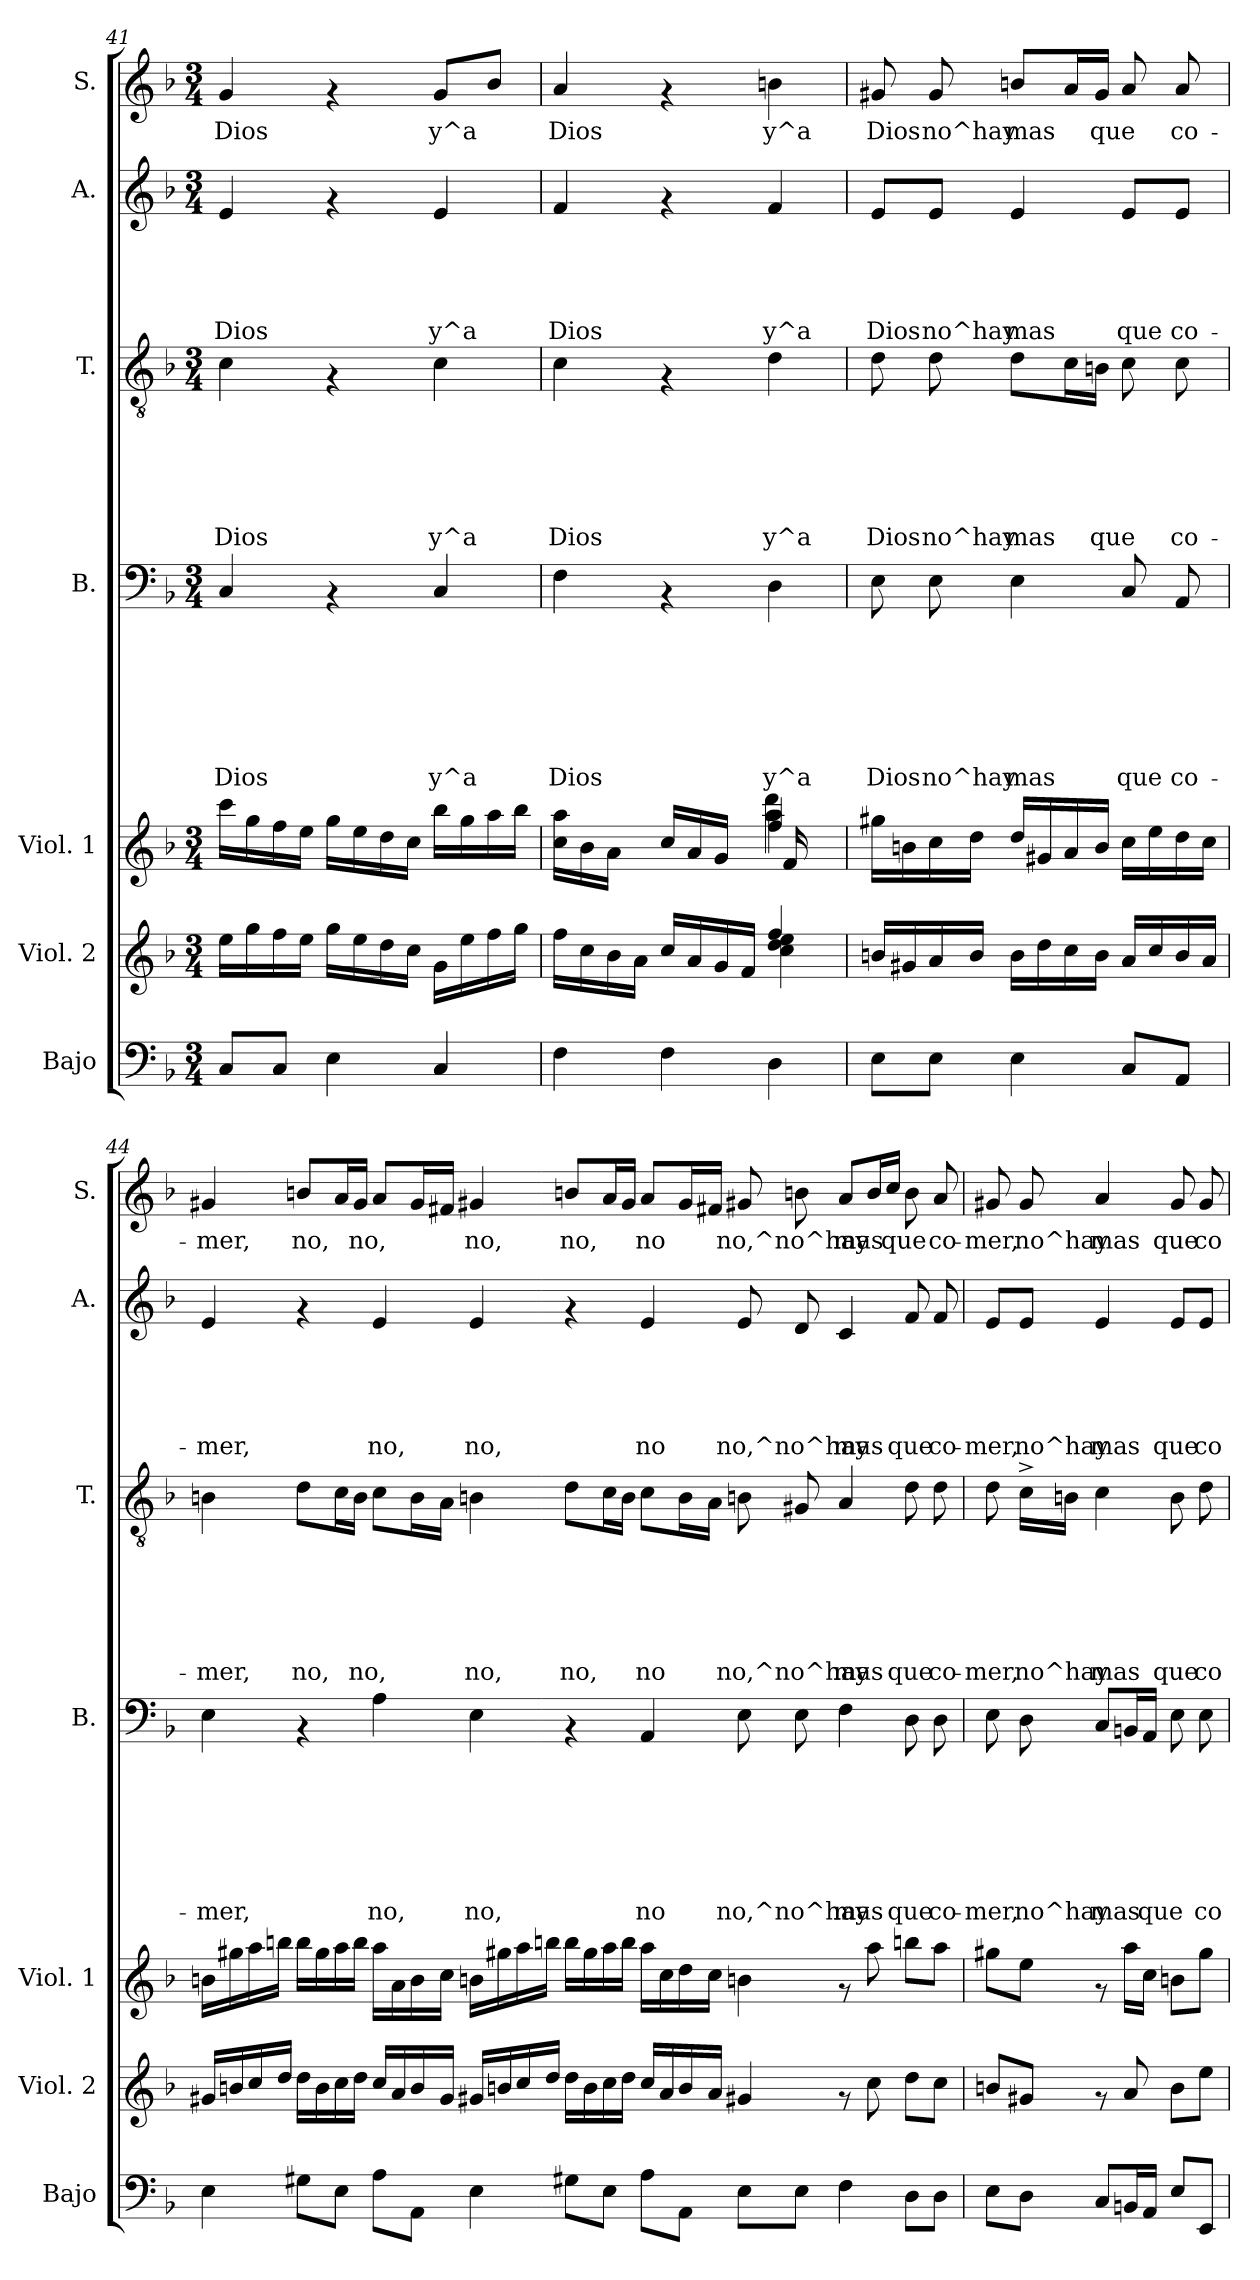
**kern	**kern	**kern	**kern	**text	**text	**text	**text	**text	**text	**text	**kern	**text	**text	**text	**text	**text	**text	**kern	**text	**text	**text	**text	**text	**kern	**text
*part7	*part6	*part5	*part4	*part4	*part4	*part4	*part4	*part4	*part4	*part4	*part3	*part3	*part3	*part3	*part3	*part3	*part3	*part2	*part2	*part2	*part2	*part2	*part2	*part1	*part1
*staff7	*staff6	*staff5	*staff4	*staff4	*staff4	*staff4	*staff4	*staff4	*staff4	*staff4	*staff3	*staff3	*staff3	*staff3	*staff3	*staff3	*staff3	*staff2	*staff2	*staff2	*staff2	*staff2	*staff2	*staff1	*staff1
*I"Bajo	*I"Viol. 2	*I"Viol. 1	*I"B.	*	*	*	*	*	*	*	*I"T.	*	*	*	*	*	*	*I"A.	*	*	*	*	*	*I"S.	*
*I'Bajo	*I'Viol. 2	*I'Viol. 1	*I'B.	*	*	*	*	*	*	*	*I'T.	*	*	*	*	*	*	*I'A.	*	*	*	*	*	*I'S.	*
*clefF4	*clefG2	*clefG2	*clefF4	*	*	*	*	*	*	*	*clefGv2	*	*	*	*	*	*	*clefG2	*	*	*	*	*	*clefG2	*
*ITrd7c12	*	*	*	*	*	*	*	*	*	*	*	*	*	*	*	*	*	*	*	*	*	*	*	*	*
*k[b-]	*k[b-]	*k[b-]	*k[b-]	*	*	*	*	*	*	*	*k[b-]	*	*	*	*	*	*	*k[b-]	*	*	*	*	*	*k[b-]	*
*F:	*F:	*F:	*F:	*	*	*	*	*	*	*	*F:	*	*	*	*	*	*	*F:	*	*	*	*	*	*F:	*
*M3/4	*M3/4	*M3/4	*M3/4	*	*	*	*	*	*	*	*M3/4	*	*	*	*	*	*	*M3/4	*	*	*	*	*	*M3/4	*
=41	=41	=41	=41	=41	=41	=41	=41	=41	=41	=41	=41	=41	=41	=41	=41	=41	=41	=41	=41	=41	=41	=41	=41	=41	=41
!	!	!	!	!	!	!	!	!	!	!LO:LY:b	!	!	!	!	!	!	!LO:LY:b	!	!	!	!	!	!LO:LY:b	!	!LO:LY:b
8CC/L	16ee\LL	16ccc\LL	4C/	.	.	.	.	.	.	Dios	4c\	.	.	.	.	.	Dios	4e/	.	.	.	.	Dios	4g/	Dios
.	16gg\	16gg\	.	.	.	.	.	.	.	.	.	.	.	.	.	.	.	.	.	.	.	.	.	.	.
8CC/J	16ff\	16ff\	.	.	.	.	.	.	.	.	.	.	.	.	.	.	.	.	.	.	.	.	.	.	.
.	16ee\JJ	16ee\JJ	.	.	.	.	.	.	.	.	.	.	.	.	.	.	.	.	.	.	.	.	.	.	.
4EE\	16gg\LL	16gg\LL	4rAA	.	.	.	.	.	.	.	4rF	.	.	.	.	.	.	4rf	.	.	.	.	.	4rf	.
.	16ee\	16ee\	.	.	.	.	.	.	.	.	.	.	.	.	.	.	.	.	.	.	.	.	.	.	.
.	16dd\	16dd\	.	.	.	.	.	.	.	.	.	.	.	.	.	.	.	.	.	.	.	.	.	.	.
.	16cc\JJ	16cc\JJ	.	.	.	.	.	.	.	.	.	.	.	.	.	.	.	.	.	.	.	.	.	.	.
!	!	!	!	!	!	!	!	!	!	!LO:LY:b	!	!	!	!	!	!	!LO:LY:b	!	!	!	!	!	!LO:LY:b	!	!LO:LY:b
4CC/	16g\LL	16bb-\LL	4C/	.	.	.	.	.	.	y^a	4c\	.	.	.	.	.	y^a	4e/	.	.	.	.	y^a	8g/L	y^a
.	16ee\	16gg\	.	.	.	.	.	.	.	.	.	.	.	.	.	.	.	.	.	.	.	.	.	.	.
.	16ff\	16aa\	.	.	.	.	.	.	.	.	.	.	.	.	.	.	.	.	.	.	.	.	.	8b-/J	.
.	16gg\JJ	16bb-\JJ	.	.	.	.	.	.	.	.	.	.	.	.	.	.	.	.	.	.	.	.	.	.	.
=42	=42	=42	=42	=42	=42	=42	=42	=42	=42	=42	=42	=42	=42	=42	=42	=42	=42	=42	=42	=42	=42	=42	=42	=42	=42
*	*^	*^	*	*	*	*	*	*	*	*	*	*	*	*	*	*	*	*	*	*	*	*	*	*	*
*	*	*	*	*^	*	*	*	*	*	*	*	*	*	*	*	*	*	*	*	*	*	*	*	*	*	*	*
*	*	*	*	*	*^	*	*	*	*	*	*	*	*	*	*	*	*	*	*	*	*	*	*	*	*	*	*	*
!	!	!	!	!	!	!	!	!	!	!	!	!	!	!LO:LY:b	!	!	!	!	!	!	!LO:LY:b	!	!	!	!	!	!LO:LY:b	!	!LO:LY:b
4FF\	16ff\LL	2ryy	16cc\ 16aa\LL	2ryy	2ryy	2ryy	4F\	.	.	.	.	.	.	Dios	4c\	.	.	.	.	.	Dios	4f/	.	.	.	.	Dios	4a/	Dios
.	16cc\	.	16b-\	.	.	.	.	.	.	.	.	.	.	.	.	.	.	.	.	.	.	.	.	.	.	.	.	.	.
.	16b-\	.	16a\JJ	.	.	.	.	.	.	.	.	.	.	.	.	.	.	.	.	.	.	.	.	.	.	.	.	.	.
.	16a\JJ	.	16ryy	.	.	.	.	.	.	.	.	.	.	.	.	.	.	.	.	.	.	.	.	.	.	.	.	.	.
4FF\	16cc/LL	.	16cc/LL	.	.	.	4rAA	.	.	.	.	.	.	.	4rF	.	.	.	.	.	.	4rf	.	.	.	.	.	4rf	.
.	16a/	.	16a/	.	.	.	.	.	.	.	.	.	.	.	.	.	.	.	.	.	.	.	.	.	.	.	.	.	.
.	16g/	.	16g/JJ	.	.	.	.	.	.	.	.	.	.	.	.	.	.	.	.	.	.	.	.	.	.	.	.	.	.
.	16f/JJ	.	16ryy	.	.	.	.	.	.	.	.	.	.	.	.	.	.	.	.	.	.	.	.	.	.	.	.	.	.
!	!	!	!	!	!	!	!	!	!	!	!	!	!	!LO:LY:b	!	!	!	!	!	!	!LO:LY:b	!	!	!	!	!	!LO:LY:b	!	!LO:LY:b
4DD\	4ff/	4cc\ 4dd\ 4ee\	4ff/	4aa\ 4ddd\	4aa\	16f/	4D\	.	.	.	.	.	.	y^a	4d\	.	.	.	.	.	y^a	4f/	.	.	.	.	y^a	4bn\	y^a
.	.	.	.	.	.	8.ryy	.	.	.	.	.	.	.	.	.	.	.	.	.	.	.	.	.	.	.	.	.	.	.
*	*v	*v	*	*	*	*	*	*	*	*	*	*	*	*	*	*	*	*	*	*	*	*	*	*	*	*	*	*	*
=43	=43	=43	=43	=43	=43	=43	=43	=43	=43	=43	=43	=43	=43	=43	=43	=43	=43	=43	=43	=43	=43	=43	=43	=43	=43	=43	=43	=43
!	!	!	!	!	!	!	!	!	!	!	!	!	!LO:LY:b	!	!	!	!	!	!	!LO:LY:b	!	!	!	!	!	!LO:LY:b	!	!LO:LY:b
*	*	*v	*v	*v	*v	*	*	*	*	*	*	*	*	*	*	*	*	*	*	*	*	*	*	*	*	*	*	*
8EE\L	16bn/LL	16gg#X\LL	8E\	.	.	.	.	.	.	Dios	8d\	.	.	.	.	.	Dios	8e/L	.	.	.	.	Dios	8g#X/	Dios
.	16g#X/	16bn\	.	.	.	.	.	.	.	.	.	.	.	.	.	.	.	.	.	.	.	.	.	.	.
!	!	!	!	!	!	!	!	!	!	!LO:LY:b	!	!	!	!	!	!	!LO:LY:b	!	!	!	!	!	!LO:LY:b	!	!LO:LY:b
8EE\J	16a/	16cc\	8E\	.	.	.	.	.	.	no^hay	8d\	.	.	.	.	.	no^hay	8e/J	.	.	.	.	no^hay	8g#/	no^hay
.	16b/JJ	16dd\JJ	.	.	.	.	.	.	.	.	.	.	.	.	.	.	.	.	.	.	.	.	.	.	.
!	!	!	!	!	!	!	!	!	!	!LO:LY:b	!	!	!	!	!	!	!LO:LY:b	!	!	!	!	!	!LO:LY:b	!	!LO:LY:b
4EE\	16b\LL	16dd/LL	4E\	.	.	.	.	.	.	mas	8d\L	.	.	.	.	.	mas	4e/	.	.	.	.	mas	8bn/L	mas
.	16dd\	16g#X/	.	.	.	.	.	.	.	.	.	.	.	.	.	.	.	.	.	.	.	.	.	.	.
.	16cc\	16a/	.	.	.	.	.	.	.	.	16c\L	.	.	.	.	.	.	.	.	.	.	.	.	16a/L	.
!	!	!	!	!	!	!	!	!	!	!	!	!	!	!	!	!	!LO:LY:b	!	!	!	!	!	!	!	!LO:LY:b
.	16b\JJ	16b/JJ	.	.	.	.	.	.	.	.	16Bn\JJ	.	.	.	.	.	que	.	.	.	.	.	.	16g#/JJ	que
!	!	!	!	!	!	!	!	!	!	!LO:LY:b	!	!	!	!	!	!	!	!	!	!	!	!	!LO:LY:b	!	!
8CC/L	16a/LL	16cc\LL	8C/	.	.	.	.	.	.	que	8c\	.	.	.	.	.	.	8e/L	.	.	.	.	que	8a/	.
.	16cc/	16ee\	.	.	.	.	.	.	.	.	.	.	.	.	.	.	.	.	.	.	.	.	.	.	.
!	!	!	!	!	!	!	!	!	!	!LO:LY:b	!	!	!	!	!	!	!LO:LY:b	!	!	!	!	!	!LO:LY:b	!	!LO:LY:b
8AAA/J	16b/	16dd\	8AA/	.	.	.	.	.	.	co-	8c\	.	.	.	.	.	co-	8e/J	.	.	.	.	co-	8a/	co-
.	16a/JJ	16cc\JJ	.	.	.	.	.	.	.	.	.	.	.	.	.	.	.	.	.	.	.	.	.	.	.
!!LO:PB:g=z
=44	=44	=44	=44	=44	=44	=44	=44	=44	=44	=44	=44	=44	=44	=44	=44	=44	=44	=44	=44	=44	=44	=44	=44	=44	=44
!	!	!	!	!	!	!	!	!	!	!LO:LY:b	!	!	!	!	!	!	!LO:LY:b	!	!	!	!	!	!LO:LY:b	!	!LO:LY:b
4EE\	16g#X/LL	16bn\LL	4E\	.	.	.	.	.	.	-mer,	4Bn\	.	.	.	.	.	-mer,	4e/	.	.	.	.	-mer,	4g#X/	-mer,
.	16bn/	16gg#X\	.	.	.	.	.	.	.	.	.	.	.	.	.	.	.	.	.	.	.	.	.	.	.
.	16cc/	16aa\	.	.	.	.	.	.	.	.	.	.	.	.	.	.	.	.	.	.	.	.	.	.	.
.	16dd/JJ	16bbn\JJ	.	.	.	.	.	.	.	.	.	.	.	.	.	.	.	.	.	.	.	.	.	.	.
!	!	!	!	!	!	!	!	!	!	!	!	!	!	!	!	!	!LO:LY:b	!	!	!	!	!	!	!	!LO:LY:b
8GG#X\L	16dd\LL	16bb\LL	4rAA	.	.	.	.	.	.	.	8d\L	.	.	.	.	.	no,	4rf	.	.	.	.	.	8bn/L	no,
.	16b\	16gg#\	.	.	.	.	.	.	.	.	.	.	.	.	.	.	.	.	.	.	.	.	.	.	.
8EE\J	16cc\	16aa\	.	.	.	.	.	.	.	.	16c\L	.	.	.	.	.	.	.	.	.	.	.	.	16a/L	.
!	!	!	!	!	!	!	!	!	!	!	!	!	!	!	!	!	!LO:LY:b	!	!	!	!	!	!	!	!LO:LY:b
.	16dd\JJ	16bb\JJ	.	.	.	.	.	.	.	.	16B\JJ	.	.	.	.	.	no,	.	.	.	.	.	.	16g#/JJ	no,
!	!	!	!	!	!	!	!	!	!	!LO:LY:b	!	!	!	!	!	!	!	!	!	!	!	!	!LO:LY:b	!	!
8AA\L	16cc/LL	16aa\LL	4A\	.	.	.	.	.	.	no,	8c\L	.	.	.	.	.	.	4e/	.	.	.	.	no,	8a/L	.
.	16a/	16a\	.	.	.	.	.	.	.	.	.	.	.	.	.	.	.	.	.	.	.	.	.	.	.
8AAA\J	16b/	16b\	.	.	.	.	.	.	.	.	16B\L	.	.	.	.	.	.	.	.	.	.	.	.	16g#/L	.
.	16g#/JJ	16cc\JJ	.	.	.	.	.	.	.	.	16A\JJ	.	.	.	.	.	.	.	.	.	.	.	.	16f#X/JJ	.
!	!	!	!	!	!	!	!	!	!	!LO:LY:b	!	!	!	!	!	!	!LO:LY:b	!	!	!	!	!	!LO:LY:b	!	!LO:LY:b
4EE\	16g#X/LL	16bn\LL	4E\	.	.	.	.	.	.	no,	4Bn\	.	.	.	.	.	no,	4e/	.	.	.	.	no,	4g#X/	no,
.	16bn/	16gg#X\	.	.	.	.	.	.	.	.	.	.	.	.	.	.	.	.	.	.	.	.	.	.	.
.	16cc/	16aa\	.	.	.	.	.	.	.	.	.	.	.	.	.	.	.	.	.	.	.	.	.	.	.
.	16dd/JJ	16bbn\JJ	.	.	.	.	.	.	.	.	.	.	.	.	.	.	.	.	.	.	.	.	.	.	.
!	!	!	!	!	!	!	!	!	!	!	!	!	!	!	!	!	!LO:LY:b	!	!	!	!	!	!	!	!LO:LY:b
8GG#X\L	16dd\LL	16bb\LL	4rAA	.	.	.	.	.	.	.	8d\L	.	.	.	.	.	no,	4rf	.	.	.	.	.	8bn/L	no,
.	16b\	16gg#\	.	.	.	.	.	.	.	.	.	.	.	.	.	.	.	.	.	.	.	.	.	.	.
8EE\J	16cc\	16aa\	.	.	.	.	.	.	.	.	16c\L	.	.	.	.	.	.	.	.	.	.	.	.	16a/L	.
.	16dd\JJ	16bb\JJ	.	.	.	.	.	.	.	.	16B\JJ	.	.	.	.	.	.	.	.	.	.	.	.	16g#/JJ	.
!	!	!	!	!	!	!	!	!	!	!LO:LY:b	!	!	!	!	!	!	!LO:LY:b	!	!	!	!	!	!LO:LY:b	!	!LO:LY:b
8AA\L	16cc/LL	16aa\LL	4AA/	.	.	.	.	.	.	no	8c\L	.	.	.	.	.	no	4e/	.	.	.	.	no	8a/L	no
.	16a/	16cc\	.	.	.	.	.	.	.	.	.	.	.	.	.	.	.	.	.	.	.	.	.	.	.
8AAA\J	16b/	16dd\	.	.	.	.	.	.	.	.	16B\L	.	.	.	.	.	.	.	.	.	.	.	.	16g#/L	.
.	16a/JJ	16cc\JJ	.	.	.	.	.	.	.	.	16A\JJ	.	.	.	.	.	.	.	.	.	.	.	.	16f#X/JJ	.
!	!	!	!	!	!	!	!	!	!	!LO:LY:b	!	!	!	!	!	!	!LO:LY:b	!	!	!	!	!	!LO:LY:b	!	!LO:LY:b
8EE\L	4g#X/	4bn\	8E\	.	.	.	.	.	.	no,^no^hay	8Bn\	.	.	.	.	.	no,^no^hay	8e/	.	.	.	.	no,^no^hay	8g#X/	no,^no^hay
8EE\J	.	.	8E\	.	.	.	.	.	.	.	8G#X/	.	.	.	.	.	.	8d/	.	.	.	.	.	8bn\	.
!	!	!	!	!	!	!	!	!	!	!LO:LY:b	!	!	!	!	!	!	!LO:LY:b	!	!	!	!	!	!LO:LY:b	!	!LO:LY:b
4FF\	8rf	8rf	4F\	.	.	.	.	.	.	mas	4A/	.	.	.	.	.	mas	4c/	.	.	.	.	mas	8a/L	mas
.	8cc\	8aa\	.	.	.	.	.	.	.	.	.	.	.	.	.	.	.	.	.	.	.	.	.	16b/L	.
!	!	!	!	!	!	!	!	!	!	!	!	!	!	!	!	!	!	!	!	!	!	!	!	!	!LO:LY:b
.	.	.	.	.	.	.	.	.	.	.	.	.	.	.	.	.	.	.	.	.	.	.	.	16cc/JJ	que
!	!	!	!	!	!	!	!	!	!	!LO:LY:b	!	!	!	!	!	!	!LO:LY:b	!	!	!	!	!	!LO:LY:b	!	!
8DD\L	8dd\L	8bbn\L	8D\	.	.	.	.	.	.	que	8d\	.	.	.	.	.	que	8f/	.	.	.	.	que	8b\	.
!	!	!	!	!	!	!	!	!	!	!LO:LY:b	!	!	!	!	!	!	!LO:LY:b	!	!	!	!	!	!LO:LY:b	!	!LO:LY:b
8DD\J	8cc\J	8aa\J	8D\	.	.	.	.	.	.	co-	8d\	.	.	.	.	.	co-	8f/	.	.	.	.	co-	8a/	co-
=45	=45	=45	=45	=45	=45	=45	=45	=45	=45	=45	=45	=45	=45	=45	=45	=45	=45	=45	=45	=45	=45	=45	=45	=45	=45
!	!	!	!	!	!	!	!	!	!	!LO:LY:b	!	!	!	!	!	!	!LO:LY:b	!	!	!	!	!	!LO:LY:b	!	!LO:LY:b
8EE\L	8bn/L	8gg#X\L	8E\	.	.	.	.	.	.	-mer,	8d\	.	.	.	.	.	-mer,	8e/L	.	.	.	.	-mer,	8g#X/	-mer,
!	!	!	!	!	!	!	!	!	!	!LO:LY:b	!	!	!	!	!	!	!LO:LY:b	!	!	!	!	!	!LO:LY:b	!	!LO:LY:b
8DD\J	8g#X/J	8ee\J	8D\	.	.	.	.	.	.	no^hay	16c^>\LL	.	.	.	.	.	no^hay	8e/J	.	.	.	.	no^hay	8g#/	no^hay
.	.	.	.	.	.	.	.	.	.	.	16Bn\JJ	.	.	.	.	.	.	.	.	.	.	.	.	.	.
!	!	!	!	!	!	!	!	!	!	!LO:LY:b	!	!	!	!	!	!	!LO:LY:b	!	!	!	!	!	!LO:LY:b	!	!LO:LY:b
8CC/L	8rf	8rf	8C/L	.	.	.	.	.	.	mas	4c\	.	.	.	.	.	mas	4e/	.	.	.	.	mas	4a/	mas
16BBBn/L	8a/	16aa\LL	16BBn/L	.	.	.	.	.	.	.	.	.	.	.	.	.	.	.	.	.	.	.	.	.	.
!	!	!	!	!	!	!	!	!	!	!LO:LY:b	!	!	!	!	!	!	!	!	!	!	!	!	!	!	!
16AAA/JJ	.	16cc\JJ	16AA/JJ	.	.	.	.	.	.	que	.	.	.	.	.	.	.	.	.	.	.	.	.	.	.
!	!	!	!	!	!	!	!	!	!	!	!	!	!	!	!	!	!LO:LY:b	!	!	!	!	!	!LO:LY:b	!	!LO:LY:b
8EE/L	8b\L	8bn\L	8E\	.	.	.	.	.	.	.	8B\	.	.	.	.	.	que	8e/L	.	.	.	.	que	8g#/	que
!	!	!	!	!	!	!	!	!	!	!LO:LY:b	!	!	!	!	!	!	!LO:LY:b	!	!	!	!	!	!LO:LY:b	!	!LO:LY:b
8EEE/J	8ee\J	8gg#\J	8E\	.	.	.	.	.	.	co-	8d\	.	.	.	.	.	co-	8e/J	.	.	.	.	co-	8g#/	co-
=	=	=	=	=	=	=	=	=	=	=	=	=	=	=	=	=	=	=	=	=	=	=	=	=	=
*-	*-	*-	*-	*-	*-	*-	*-	*-	*-	*-	*-	*-	*-	*-	*-	*-	*-	*-	*-	*-	*-	*-	*-	*-	*-
